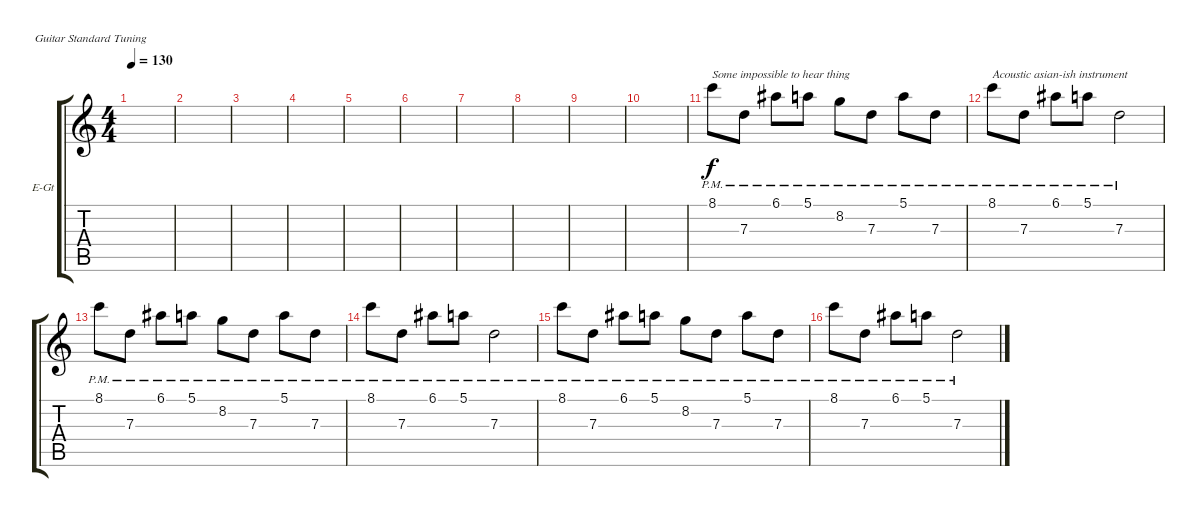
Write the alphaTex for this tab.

\bracketExtendMode groupsimilarinstruments
\firstSystemTrackNameOrientation horizontal
\otherSystemsTrackNameOrientation horizontal
\track ("Electric Guitar" "E-Gt") {instrument electricguitarclean}
\staff {score tabs}
\tuning (E4 B3 G3 D3 A2 E2)
\ts (4 4)
\tempo 130
\clef g2
\ks c
|
|
|
|
|
|
|
|
|
|
8.1{pm}.8{txt "Some impossible to hear thing"} 7.3{pm}.8 6.1{pm}.8 5.1{pm}.8 8.2{pm}.8 7.3{pm}.8 5.1{pm}.8 7.3{pm}.8 |
8.1{pm}.8{txt "Acoustic asian-ish instrument"} 7.3{pm}.8 6.1{pm}.8 5.1{pm}.8 7.3{pm}.2 |
8.1{pm}.8 7.3{pm}.8 6.1{pm}.8 5.1{pm}.8 8.2{pm}.8 7.3{pm}.8 5.1{pm}.8 7.3{pm}.8 |
8.1{pm}.8 7.3{pm}.8 6.1{pm}.8 5.1{pm}.8 7.3{pm}.2 |
8.1{pm}.8 7.3{pm}.8 6.1{pm}.8 5.1{pm}.8 8.2{pm}.8 7.3{pm}.8 5.1{pm}.8 7.3{pm}.8 |
8.1{pm}.8 7.3{pm}.8 6.1{pm}.8 5.1{pm}.8 7.3{pm}.2
